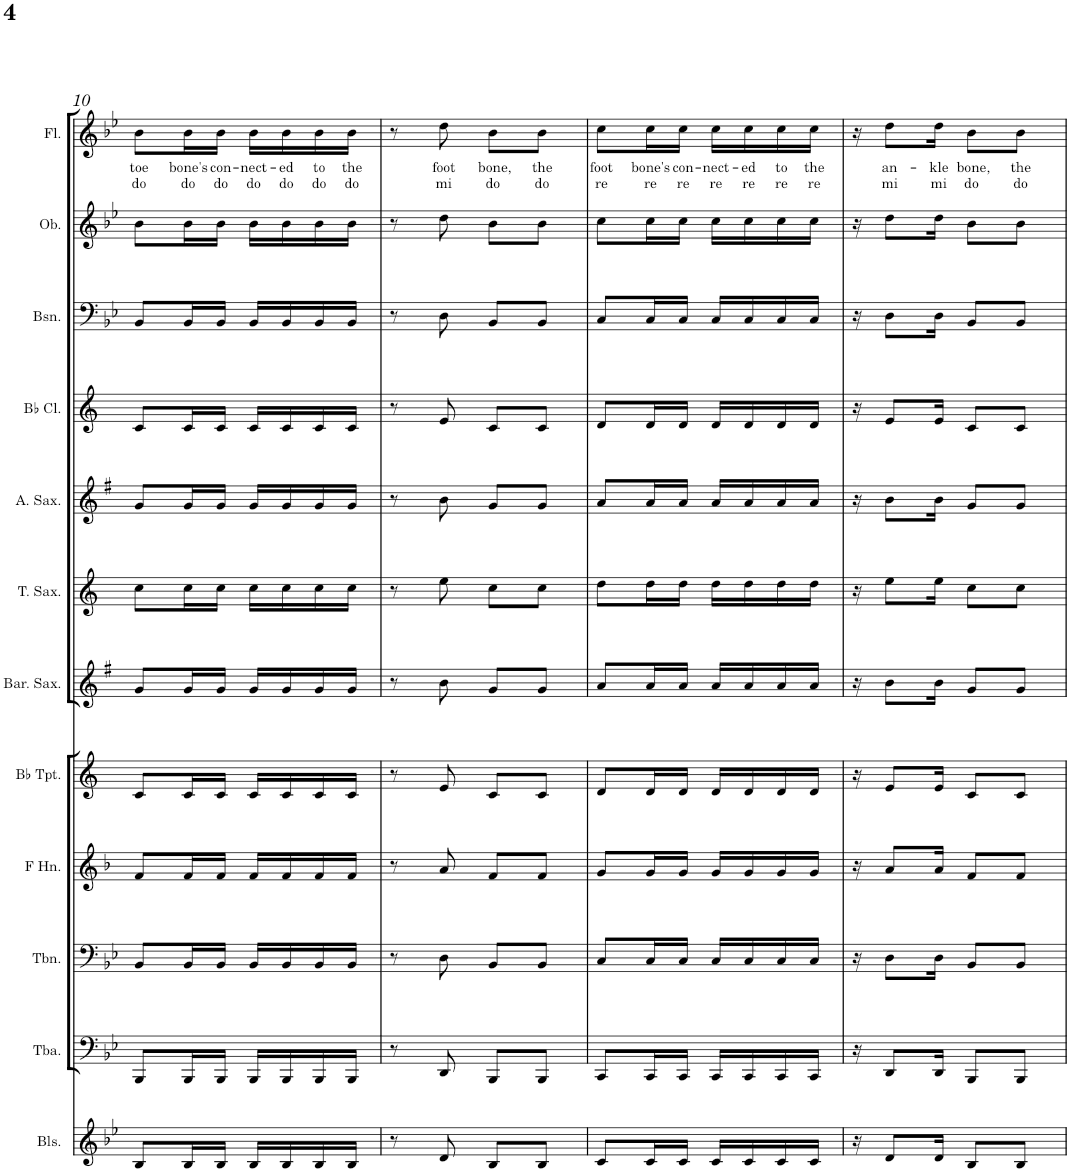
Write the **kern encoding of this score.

**kern	**text	**text	**kern	**text	**text	**kern	**text	**text	**kern	**text	**text	**kern	**text	**text	**kern	**text	**text	**kern	**text	**text	**kern	**text	**text	**kern	**text	**text	**kern	**text	**text	**kern	**text	**text	**kern	**text	**text
*part12	*part12	*part12	*part11	*part11	*part11	*part10	*part10	*part10	*part9	*part9	*part9	*part8	*part8	*part8	*part7	*part7	*part7	*part6	*part6	*part6	*part5	*part5	*part5	*part4	*part4	*part4	*part3	*part3	*part3	*part2	*part2	*part2	*part1	*part1	*part1
*staff12	*staff12	*staff12	*staff11	*staff11	*staff11	*staff10	*staff10	*staff10	*staff9	*staff9	*staff9	*staff8	*staff8	*staff8	*staff7	*staff7	*staff7	*staff6	*staff6	*staff6	*staff5	*staff5	*staff5	*staff4	*staff4	*staff4	*staff3	*staff3	*staff3	*staff2	*staff2	*staff2	*staff1	*staff1	*staff1
*I"Bells	*	*	*I"Tuba	*	*	*I"Trombone	*	*	*I"Horn in F	*	*	*I"Bb Trumpet	*	*	*I"Baritone Saxophone	*	*	*I"Tenor Saxophone	*	*	*I"Alto Saxophone	*	*	*I"Bb Clarinet	*	*	*I"Bassoon	*	*	*I"Oboe	*	*	*I"Flute	*	*
*I'Bls.	*	*	*I'Tba.	*	*	*I'Tbn.	*	*	*	*	*	*I'Bb Tpt.	*	*	*I'Bar. Sax.	*	*	*I'T. Sax.	*	*	*I'A. Sax.	*	*	*I'Bb Cl.	*	*	*I'Bsn.	*	*	*I'Ob.	*	*	*I'Fl.	*	*
!!LO:PB:g=z
*clefG2	*	*	*clefF4	*	*	*clefF4	*	*	*clefG2	*	*	*clefG2	*	*	*clefG2	*	*	*clefG2	*	*	*clefG2	*	*	*clefG2	*	*	*clefF4	*	*	*clefG2	*	*	*clefG2	*	*
*Trd-14c-24	*	*	*	*	*	*	*	*	*Trd4c7	*	*	*Trd1c2	*	*	*Trd12c21	*	*	*Trd8c14	*	*	*Trd5c9	*	*	*Trd1c2	*	*	*	*	*	*	*	*	*	*	*
*k[b-e-]	*	*	*k[b-e-]	*	*	*k[b-e-]	*	*	*k[b-]	*	*	*k[]	*	*	*k[f#]	*	*	*k[]	*	*	*k[f#]	*	*	*k[]	*	*	*k[b-e-]	*	*	*k[b-e-]	*	*	*k[b-e-]	*	*
*M2/4	*	*	*M2/4	*	*	*M2/4	*	*	*M2/4	*	*	*M2/4	*	*	*M2/4	*	*	*M2/4	*	*	*M2/4	*	*	*M2/4	*	*	*M2/4	*	*	*M2/4	*	*	*M2/4	*	*
=10	=10	=10	=10	=10	=10	=10	=10	=10	=10	=10	=10	=10	=10	=10	=10	=10	=10	=10	=10	=10	=10	=10	=10	=10	=10	=10	=10	=10	=10	=10	=10	=10	=10	=10	=10
!	!LO:LY:b	!LO:LY:b	!	!LO:LY:b	!LO:LY:b	!	!LO:LY:b	!LO:LY:b	!	!LO:LY:b	!LO:LY:b	!	!LO:LY:b	!LO:LY:b	!	!LO:LY:b	!LO:LY:b	!	!LO:LY:b	!LO:LY:b	!	!LO:LY:b	!LO:LY:b	!	!LO:LY:b	!LO:LY:b	!	!LO:LY:b	!LO:LY:b	!	!LO:LY:b	!LO:LY:b	!	!LO:LY:b	!LO:LY:b
8B-/L	toe	do	8BBB-/L	toe	do	8BB-/L	toe	do	8f/L	toe	do	8c/L	toe	do	8g/L	toe	do	8cc\L	toe	do	8g/L	toe	do	8c/L	toe	do	8BB-/L	toe	do	8b-\L	toe	do	8b-\L	toe	do
!	!LO:LY:b	!LO:LY:b	!	!LO:LY:b	!LO:LY:b	!	!LO:LY:b	!LO:LY:b	!	!LO:LY:b	!LO:LY:b	!	!LO:LY:b	!LO:LY:b	!	!LO:LY:b	!LO:LY:b	!	!LO:LY:b	!LO:LY:b	!	!LO:LY:b	!LO:LY:b	!	!LO:LY:b	!LO:LY:b	!	!LO:LY:b	!LO:LY:b	!	!LO:LY:b	!LO:LY:b	!	!LO:LY:b	!LO:LY:b
16B-/L	bone's	do	16BBB-/L	bone's	do	16BB-/L	bone's	do	16f/L	bone's	do	16c/L	bone's	do	16g/L	bone's	do	16cc\L	bone's	do	16g/L	bone's	do	16c/L	bone's	do	16BB-/L	bone's	do	16b-\L	bone's	do	16b-\L	bone's	do
!	!LO:LY:b	!LO:LY:b	!	!LO:LY:b	!LO:LY:b	!	!LO:LY:b	!LO:LY:b	!	!LO:LY:b	!LO:LY:b	!	!LO:LY:b	!LO:LY:b	!	!LO:LY:b	!LO:LY:b	!	!LO:LY:b	!LO:LY:b	!	!LO:LY:b	!LO:LY:b	!	!LO:LY:b	!LO:LY:b	!	!LO:LY:b	!LO:LY:b	!	!LO:LY:b	!LO:LY:b	!	!LO:LY:b	!LO:LY:b
16B-/JJ	con-	do	16BBB-/JJ	con-	do	16BB-/JJ	con-	do	16f/JJ	con-	do	16c/JJ	con-	do	16g/JJ	con-	do	16cc\JJ	con-	do	16g/JJ	con-	do	16c/JJ	con-	do	16BB-/JJ	con-	do	16b-\JJ	con-	do	16b-\JJ	con-	do
!	!LO:LY:b	!LO:LY:b	!	!LO:LY:b	!LO:LY:b	!	!LO:LY:b	!LO:LY:b	!	!LO:LY:b	!LO:LY:b	!	!LO:LY:b	!LO:LY:b	!	!LO:LY:b	!LO:LY:b	!	!LO:LY:b	!LO:LY:b	!	!LO:LY:b	!LO:LY:b	!	!LO:LY:b	!LO:LY:b	!	!LO:LY:b	!LO:LY:b	!	!LO:LY:b	!LO:LY:b	!	!LO:LY:b	!LO:LY:b
16B-/LL	-nect-	do	16BBB-/LL	-nect-	do	16BB-/LL	-nect-	do	16f/LL	-nect-	do	16c/LL	-nect-	do	16g/LL	-nect-	do	16cc\LL	-nect-	do	16g/LL	-nect-	do	16c/LL	-nect-	do	16BB-/LL	-nect-	do	16b-\LL	-nect-	do	16b-\LL	-nect-	do
!	!LO:LY:b	!LO:LY:b	!	!LO:LY:b	!LO:LY:b	!	!LO:LY:b	!LO:LY:b	!	!LO:LY:b	!LO:LY:b	!	!LO:LY:b	!LO:LY:b	!	!LO:LY:b	!LO:LY:b	!	!LO:LY:b	!LO:LY:b	!	!LO:LY:b	!LO:LY:b	!	!LO:LY:b	!LO:LY:b	!	!LO:LY:b	!LO:LY:b	!	!LO:LY:b	!LO:LY:b	!	!LO:LY:b	!LO:LY:b
16B-/	-ed	do	16BBB-/	-ed	do	16BB-/	-ed	do	16f/	-ed	do	16c/	-ed	do	16g/	-ed	do	16cc\	-ed	do	16g/	-ed	do	16c/	-ed	do	16BB-/	-ed	do	16b-\	-ed	do	16b-\	-ed	do
!	!LO:LY:b	!LO:LY:b	!	!LO:LY:b	!LO:LY:b	!	!LO:LY:b	!LO:LY:b	!	!LO:LY:b	!LO:LY:b	!	!LO:LY:b	!LO:LY:b	!	!LO:LY:b	!LO:LY:b	!	!LO:LY:b	!LO:LY:b	!	!LO:LY:b	!LO:LY:b	!	!LO:LY:b	!LO:LY:b	!	!LO:LY:b	!LO:LY:b	!	!LO:LY:b	!LO:LY:b	!	!LO:LY:b	!LO:LY:b
16B-/	to	do	16BBB-/	to	do	16BB-/	to	do	16f/	to	do	16c/	to	do	16g/	to	do	16cc\	to	do	16g/	to	do	16c/	to	do	16BB-/	to	do	16b-\	to	do	16b-\	to	do
!	!LO:LY:b	!LO:LY:b	!	!LO:LY:b	!LO:LY:b	!	!LO:LY:b	!LO:LY:b	!	!LO:LY:b	!LO:LY:b	!	!LO:LY:b	!LO:LY:b	!	!LO:LY:b	!LO:LY:b	!	!LO:LY:b	!LO:LY:b	!	!LO:LY:b	!LO:LY:b	!	!LO:LY:b	!LO:LY:b	!	!LO:LY:b	!LO:LY:b	!	!LO:LY:b	!LO:LY:b	!	!LO:LY:b	!LO:LY:b
16B-/JJ	the	do	16BBB-/JJ	the	do	16BB-/JJ	the	do	16f/JJ	the	do	16c/JJ	the	do	16g/JJ	the	do	16cc\JJ	the	do	16g/JJ	the	do	16c/JJ	the	do	16BB-/JJ	the	do	16b-\JJ	the	do	16b-\JJ	the	do
=11	=11	=11	=11	=11	=11	=11	=11	=11	=11	=11	=11	=11	=11	=11	=11	=11	=11	=11	=11	=11	=11	=11	=11	=11	=11	=11	=11	=11	=11	=11	=11	=11	=11	=11	=11
8r	.	.	8r	.	.	8r	.	.	8r	.	.	8r	.	.	8r	.	.	8r	.	.	8r	.	.	8r	.	.	8r	.	.	8r	.	.	8r	.	.
!	!LO:LY:b	!LO:LY:b	!	!LO:LY:b	!LO:LY:b	!	!LO:LY:b	!LO:LY:b	!	!LO:LY:b	!LO:LY:b	!	!LO:LY:b	!LO:LY:b	!	!LO:LY:b	!LO:LY:b	!	!LO:LY:b	!LO:LY:b	!	!LO:LY:b	!LO:LY:b	!	!LO:LY:b	!LO:LY:b	!	!LO:LY:b	!LO:LY:b	!	!LO:LY:b	!LO:LY:b	!	!LO:LY:b	!LO:LY:b
8d/	foot	mi	8DD/	foot	mi	8D\	foot	mi	8a/	foot	mi	8e/	foot	mi	8b\	foot	mi	8ee\	foot	mi	8b\	foot	mi	8e/	foot	mi	8D\	foot	mi	8dd\	foot	mi	8dd\	foot	mi
!	!LO:LY:b	!LO:LY:b	!	!LO:LY:b	!LO:LY:b	!	!LO:LY:b	!LO:LY:b	!	!LO:LY:b	!LO:LY:b	!	!LO:LY:b	!LO:LY:b	!	!LO:LY:b	!LO:LY:b	!	!LO:LY:b	!LO:LY:b	!	!LO:LY:b	!LO:LY:b	!	!LO:LY:b	!LO:LY:b	!	!LO:LY:b	!LO:LY:b	!	!LO:LY:b	!LO:LY:b	!	!LO:LY:b	!LO:LY:b
8B-/L	bone,	do	8BBB-/L	bone,	do	8BB-/L	bone,	do	8f/L	bone,	do	8c/L	bone,	do	8g/L	bone,	do	8cc\L	bone,	do	8g/L	bone,	do	8c/L	bone,	do	8BB-/L	bone,	do	8b-\L	bone,	do	8b-\L	bone,	do
!	!LO:LY:b	!LO:LY:b	!	!LO:LY:b	!LO:LY:b	!	!LO:LY:b	!LO:LY:b	!	!LO:LY:b	!LO:LY:b	!	!LO:LY:b	!LO:LY:b	!	!LO:LY:b	!LO:LY:b	!	!LO:LY:b	!LO:LY:b	!	!LO:LY:b	!LO:LY:b	!	!LO:LY:b	!LO:LY:b	!	!LO:LY:b	!LO:LY:b	!	!LO:LY:b	!LO:LY:b	!	!LO:LY:b	!LO:LY:b
8B-/J	the	do	8BBB-/J	the	do	8BB-/J	the	do	8f/J	the	do	8c/J	the	do	8g/J	the	do	8cc\J	the	do	8g/J	the	do	8c/J	the	do	8BB-/J	the	do	8b-\J	the	do	8b-\J	the	do
=12	=12	=12	=12	=12	=12	=12	=12	=12	=12	=12	=12	=12	=12	=12	=12	=12	=12	=12	=12	=12	=12	=12	=12	=12	=12	=12	=12	=12	=12	=12	=12	=12	=12	=12	=12
!	!LO:LY:b	!LO:LY:b	!	!LO:LY:b	!LO:LY:b	!	!LO:LY:b	!LO:LY:b	!	!LO:LY:b	!LO:LY:b	!	!LO:LY:b	!LO:LY:b	!	!LO:LY:b	!LO:LY:b	!	!LO:LY:b	!LO:LY:b	!	!LO:LY:b	!LO:LY:b	!	!LO:LY:b	!LO:LY:b	!	!LO:LY:b	!LO:LY:b	!	!LO:LY:b	!LO:LY:b	!	!LO:LY:b	!LO:LY:b
8c/L	foot	re	8CC/L	foot	re	8C/L	foot	re	8g/L	foot	re	8d/L	foot	re	8a/L	foot	re	8dd\L	foot	re	8a/L	foot	re	8d/L	foot	re	8C/L	foot	re	8cc\L	foot	re	8cc\L	foot	re
!	!LO:LY:b	!LO:LY:b	!	!LO:LY:b	!LO:LY:b	!	!LO:LY:b	!LO:LY:b	!	!LO:LY:b	!LO:LY:b	!	!LO:LY:b	!LO:LY:b	!	!LO:LY:b	!LO:LY:b	!	!LO:LY:b	!LO:LY:b	!	!LO:LY:b	!LO:LY:b	!	!LO:LY:b	!LO:LY:b	!	!LO:LY:b	!LO:LY:b	!	!LO:LY:b	!LO:LY:b	!	!LO:LY:b	!LO:LY:b
16c/L	bone's	re	16CC/L	bone's	re	16C/L	bone's	re	16g/L	bone's	re	16d/L	bone's	re	16a/L	bone's	re	16dd\L	bone's	re	16a/L	bone's	re	16d/L	bone's	re	16C/L	bone's	re	16cc\L	bone's	re	16cc\L	bone's	re
!	!LO:LY:b	!LO:LY:b	!	!LO:LY:b	!LO:LY:b	!	!LO:LY:b	!LO:LY:b	!	!LO:LY:b	!LO:LY:b	!	!LO:LY:b	!LO:LY:b	!	!LO:LY:b	!LO:LY:b	!	!LO:LY:b	!LO:LY:b	!	!LO:LY:b	!LO:LY:b	!	!LO:LY:b	!LO:LY:b	!	!LO:LY:b	!LO:LY:b	!	!LO:LY:b	!LO:LY:b	!	!LO:LY:b	!LO:LY:b
16c/JJ	con-	re	16CC/JJ	con-	re	16C/JJ	con-	re	16g/JJ	con-	re	16d/JJ	con-	re	16a/JJ	con-	re	16dd\JJ	con-	re	16a/JJ	con-	re	16d/JJ	con-	re	16C/JJ	con-	re	16cc\JJ	con-	re	16cc\JJ	con-	re
!	!LO:LY:b	!LO:LY:b	!	!LO:LY:b	!LO:LY:b	!	!LO:LY:b	!LO:LY:b	!	!LO:LY:b	!LO:LY:b	!	!LO:LY:b	!LO:LY:b	!	!LO:LY:b	!LO:LY:b	!	!LO:LY:b	!LO:LY:b	!	!LO:LY:b	!LO:LY:b	!	!LO:LY:b	!LO:LY:b	!	!LO:LY:b	!LO:LY:b	!	!LO:LY:b	!LO:LY:b	!	!LO:LY:b	!LO:LY:b
16c/LL	-nect-	re	16CC/LL	-nect-	re	16C/LL	-nect-	re	16g/LL	-nect-	re	16d/LL	-nect-	re	16a/LL	-nect-	re	16dd\LL	-nect-	re	16a/LL	-nect-	re	16d/LL	-nect-	re	16C/LL	-nect-	re	16cc\LL	-nect-	re	16cc\LL	-nect-	re
!	!LO:LY:b	!LO:LY:b	!	!LO:LY:b	!LO:LY:b	!	!LO:LY:b	!LO:LY:b	!	!LO:LY:b	!LO:LY:b	!	!LO:LY:b	!LO:LY:b	!	!LO:LY:b	!LO:LY:b	!	!LO:LY:b	!LO:LY:b	!	!LO:LY:b	!LO:LY:b	!	!LO:LY:b	!LO:LY:b	!	!LO:LY:b	!LO:LY:b	!	!LO:LY:b	!LO:LY:b	!	!LO:LY:b	!LO:LY:b
16c/	-ed	re	16CC/	-ed	re	16C/	-ed	re	16g/	-ed	re	16d/	-ed	re	16a/	-ed	re	16dd\	-ed	re	16a/	-ed	re	16d/	-ed	re	16C/	-ed	re	16cc\	-ed	re	16cc\	-ed	re
!	!LO:LY:b	!LO:LY:b	!	!LO:LY:b	!LO:LY:b	!	!LO:LY:b	!LO:LY:b	!	!LO:LY:b	!LO:LY:b	!	!LO:LY:b	!LO:LY:b	!	!LO:LY:b	!LO:LY:b	!	!LO:LY:b	!LO:LY:b	!	!LO:LY:b	!LO:LY:b	!	!LO:LY:b	!LO:LY:b	!	!LO:LY:b	!LO:LY:b	!	!LO:LY:b	!LO:LY:b	!	!LO:LY:b	!LO:LY:b
16c/	to	re	16CC/	to	re	16C/	to	re	16g/	to	re	16d/	to	re	16a/	to	re	16dd\	to	re	16a/	to	re	16d/	to	re	16C/	to	re	16cc\	to	re	16cc\	to	re
!	!LO:LY:b	!LO:LY:b	!	!LO:LY:b	!LO:LY:b	!	!LO:LY:b	!LO:LY:b	!	!LO:LY:b	!LO:LY:b	!	!LO:LY:b	!LO:LY:b	!	!LO:LY:b	!LO:LY:b	!	!LO:LY:b	!LO:LY:b	!	!LO:LY:b	!LO:LY:b	!	!LO:LY:b	!LO:LY:b	!	!LO:LY:b	!LO:LY:b	!	!LO:LY:b	!LO:LY:b	!	!LO:LY:b	!LO:LY:b
16c/JJ	the	re	16CC/JJ	the	re	16C/JJ	the	re	16g/JJ	the	re	16d/JJ	the	re	16a/JJ	the	re	16dd\JJ	the	re	16a/JJ	the	re	16d/JJ	the	re	16C/JJ	the	re	16cc\JJ	the	re	16cc\JJ	the	re
=13	=13	=13	=13	=13	=13	=13	=13	=13	=13	=13	=13	=13	=13	=13	=13	=13	=13	=13	=13	=13	=13	=13	=13	=13	=13	=13	=13	=13	=13	=13	=13	=13	=13	=13	=13
16r	.	.	16r	.	.	16r	.	.	16r	.	.	16r	.	.	16r	.	.	16r	.	.	16r	.	.	16r	.	.	16r	.	.	16r	.	.	16r	.	.
!	!LO:LY:b	!LO:LY:b	!	!LO:LY:b	!LO:LY:b	!	!LO:LY:b	!LO:LY:b	!	!LO:LY:b	!LO:LY:b	!	!LO:LY:b	!LO:LY:b	!	!LO:LY:b	!LO:LY:b	!	!LO:LY:b	!LO:LY:b	!	!LO:LY:b	!LO:LY:b	!	!LO:LY:b	!LO:LY:b	!	!LO:LY:b	!LO:LY:b	!	!LO:LY:b	!LO:LY:b	!	!LO:LY:b	!LO:LY:b
8d/L	an-	mi	8DD/L	an-	mi	8D\L	an-	mi	8a/L	an-	mi	8e/L	an-	mi	8b\L	an-	mi	8ee\L	an-	mi	8b\L	an-	mi	8e/L	an-	mi	8D\L	an-	mi	8dd\L	an-	mi	8dd\L	an-	mi
!	!LO:LY:b	!LO:LY:b	!	!LO:LY:b	!LO:LY:b	!	!LO:LY:b	!LO:LY:b	!	!LO:LY:b	!LO:LY:b	!	!LO:LY:b	!LO:LY:b	!	!LO:LY:b	!LO:LY:b	!	!LO:LY:b	!LO:LY:b	!	!LO:LY:b	!LO:LY:b	!	!LO:LY:b	!LO:LY:b	!	!LO:LY:b	!LO:LY:b	!	!LO:LY:b	!LO:LY:b	!	!LO:LY:b	!LO:LY:b
16d/Jk	-kle	mi	16DD/Jk	-kle	mi	16D\Jk	-kle	mi	16a/Jk	-kle	mi	16e/Jk	-kle	mi	16b\Jk	-kle	mi	16ee\Jk	-kle	mi	16b\Jk	-kle	mi	16e/Jk	-kle	mi	16D\Jk	-kle	mi	16dd\Jk	-kle	mi	16dd\Jk	-kle	mi
!	!LO:LY:b	!LO:LY:b	!	!LO:LY:b	!LO:LY:b	!	!LO:LY:b	!LO:LY:b	!	!LO:LY:b	!LO:LY:b	!	!LO:LY:b	!LO:LY:b	!	!LO:LY:b	!LO:LY:b	!	!LO:LY:b	!LO:LY:b	!	!LO:LY:b	!LO:LY:b	!	!LO:LY:b	!LO:LY:b	!	!LO:LY:b	!LO:LY:b	!	!LO:LY:b	!LO:LY:b	!	!LO:LY:b	!LO:LY:b
8B-/L	bone,	do	8BBB-/L	bone,	do	8BB-/L	bone,	do	8f/L	bone,	do	8c/L	bone,	do	8g/L	bone,	do	8cc\L	bone,	do	8g/L	bone,	do	8c/L	bone,	do	8BB-/L	bone,	do	8b-\L	bone,	do	8b-\L	bone,	do
!	!LO:LY:b	!LO:LY:b	!	!LO:LY:b	!LO:LY:b	!	!LO:LY:b	!LO:LY:b	!	!LO:LY:b	!LO:LY:b	!	!LO:LY:b	!LO:LY:b	!	!LO:LY:b	!LO:LY:b	!	!LO:LY:b	!LO:LY:b	!	!LO:LY:b	!LO:LY:b	!	!LO:LY:b	!LO:LY:b	!	!LO:LY:b	!LO:LY:b	!	!LO:LY:b	!LO:LY:b	!	!LO:LY:b	!LO:LY:b
8B-/J	the	do	8BBB-/J	the	do	8BB-/J	the	do	8f/J	the	do	8c/J	the	do	8g/J	the	do	8cc\J	the	do	8g/J	the	do	8c/J	the	do	8BB-/J	the	do	8b-\J	the	do	8b-\J	the	do
=	=	=	=	=	=	=	=	=	=	=	=	=	=	=	=	=	=	=	=	=	=	=	=	=	=	=	=	=	=	=	=	=	=	=	=
*-	*-	*-	*-	*-	*-	*-	*-	*-	*-	*-	*-	*-	*-	*-	*-	*-	*-	*-	*-	*-	*-	*-	*-	*-	*-	*-	*-	*-	*-	*-	*-	*-	*-	*-	*-
